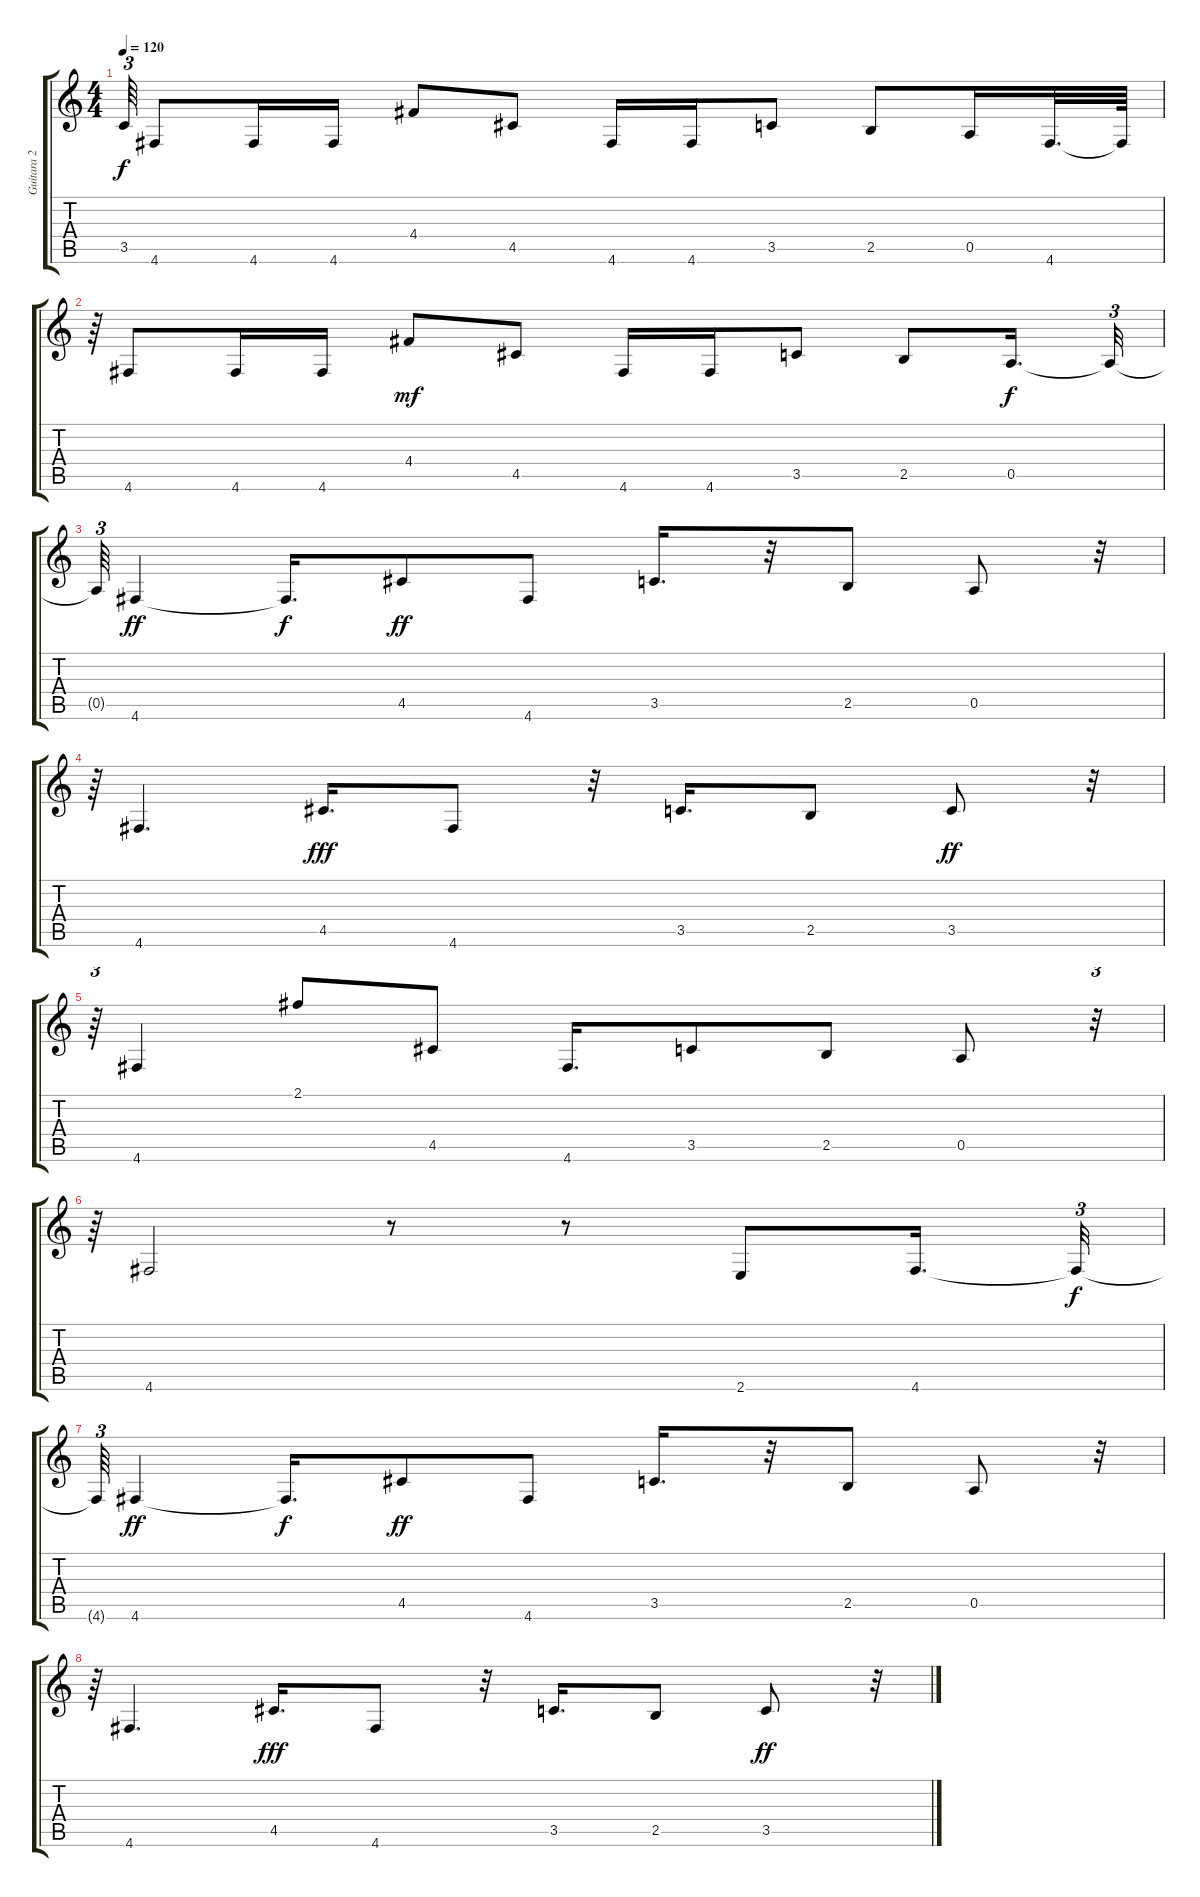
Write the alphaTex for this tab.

\track ("Guitara 2" "Guitara 2") {instrument distortionguitar}
\staff {score tabs}
\tuning (E4 B3 G3 D3 A2 D2) {hide}
\ts (4 4)
\tempo 120
\clef g2
\ks c
3.5{t}.64{tu (3 2) dy f} 4.6.8 4.6.16 4.6.16 4.4.8 4.5.8 4.6.16 4.6.16 3.5.8 2.5.8 0.5.16 4.6.32{d} 4.6{t}.64 |
r.64{tu (3 2)} 4.6.8 4.6.16 4.6.16 4.4.8{dy mf} 4.5.8 4.6.16 4.6.16 3.5.8 2.5.8 0.5.16{d dy f} 0.5{t}.32{tu (3 2)} |
0.5{t}.64{tu (3 2)} 4.6.4{dy ff} 4.6{t}.16{d dy f} 4.5.8{dy ff} 4.6.8 3.5.16{d} r.32 2.5.8 0.5.8 r.32{tu (3 2)} |
r.64{tu (3 2)} 4.6.4{d} 4.5.16{d dy fff} 4.6.8 r.32 3.5.16{d} 2.5.8 3.5.8{dy ff} r.32{tu (3 2)} |
r.64{tu (3 2)} 4.6.4 2.1.8 4.5.8 4.6.16{d} 3.5.8 2.5.8 0.5.8 r.32{tu (3 2)} |
r.64{tu (3 2)} 4.6.2 r.8 r.8 2.6.8 4.6.16{d} 4.6{t}.32{tu (3 2) dy f} |
4.6{t}.64{tu (3 2)} 4.6.4{dy ff} 4.6{t}.16{d dy f} 4.5.8{dy ff} 4.6.8 3.5.16{d} r.32 2.5.8 0.5.8 r.32{tu (3 2)} |
r.64{tu (3 2)} 4.6.4{d} 4.5.16{d dy fff} 4.6.8 r.32 3.5.16{d} 2.5.8 3.5.8{dy ff} r.32{tu (3 2)}
